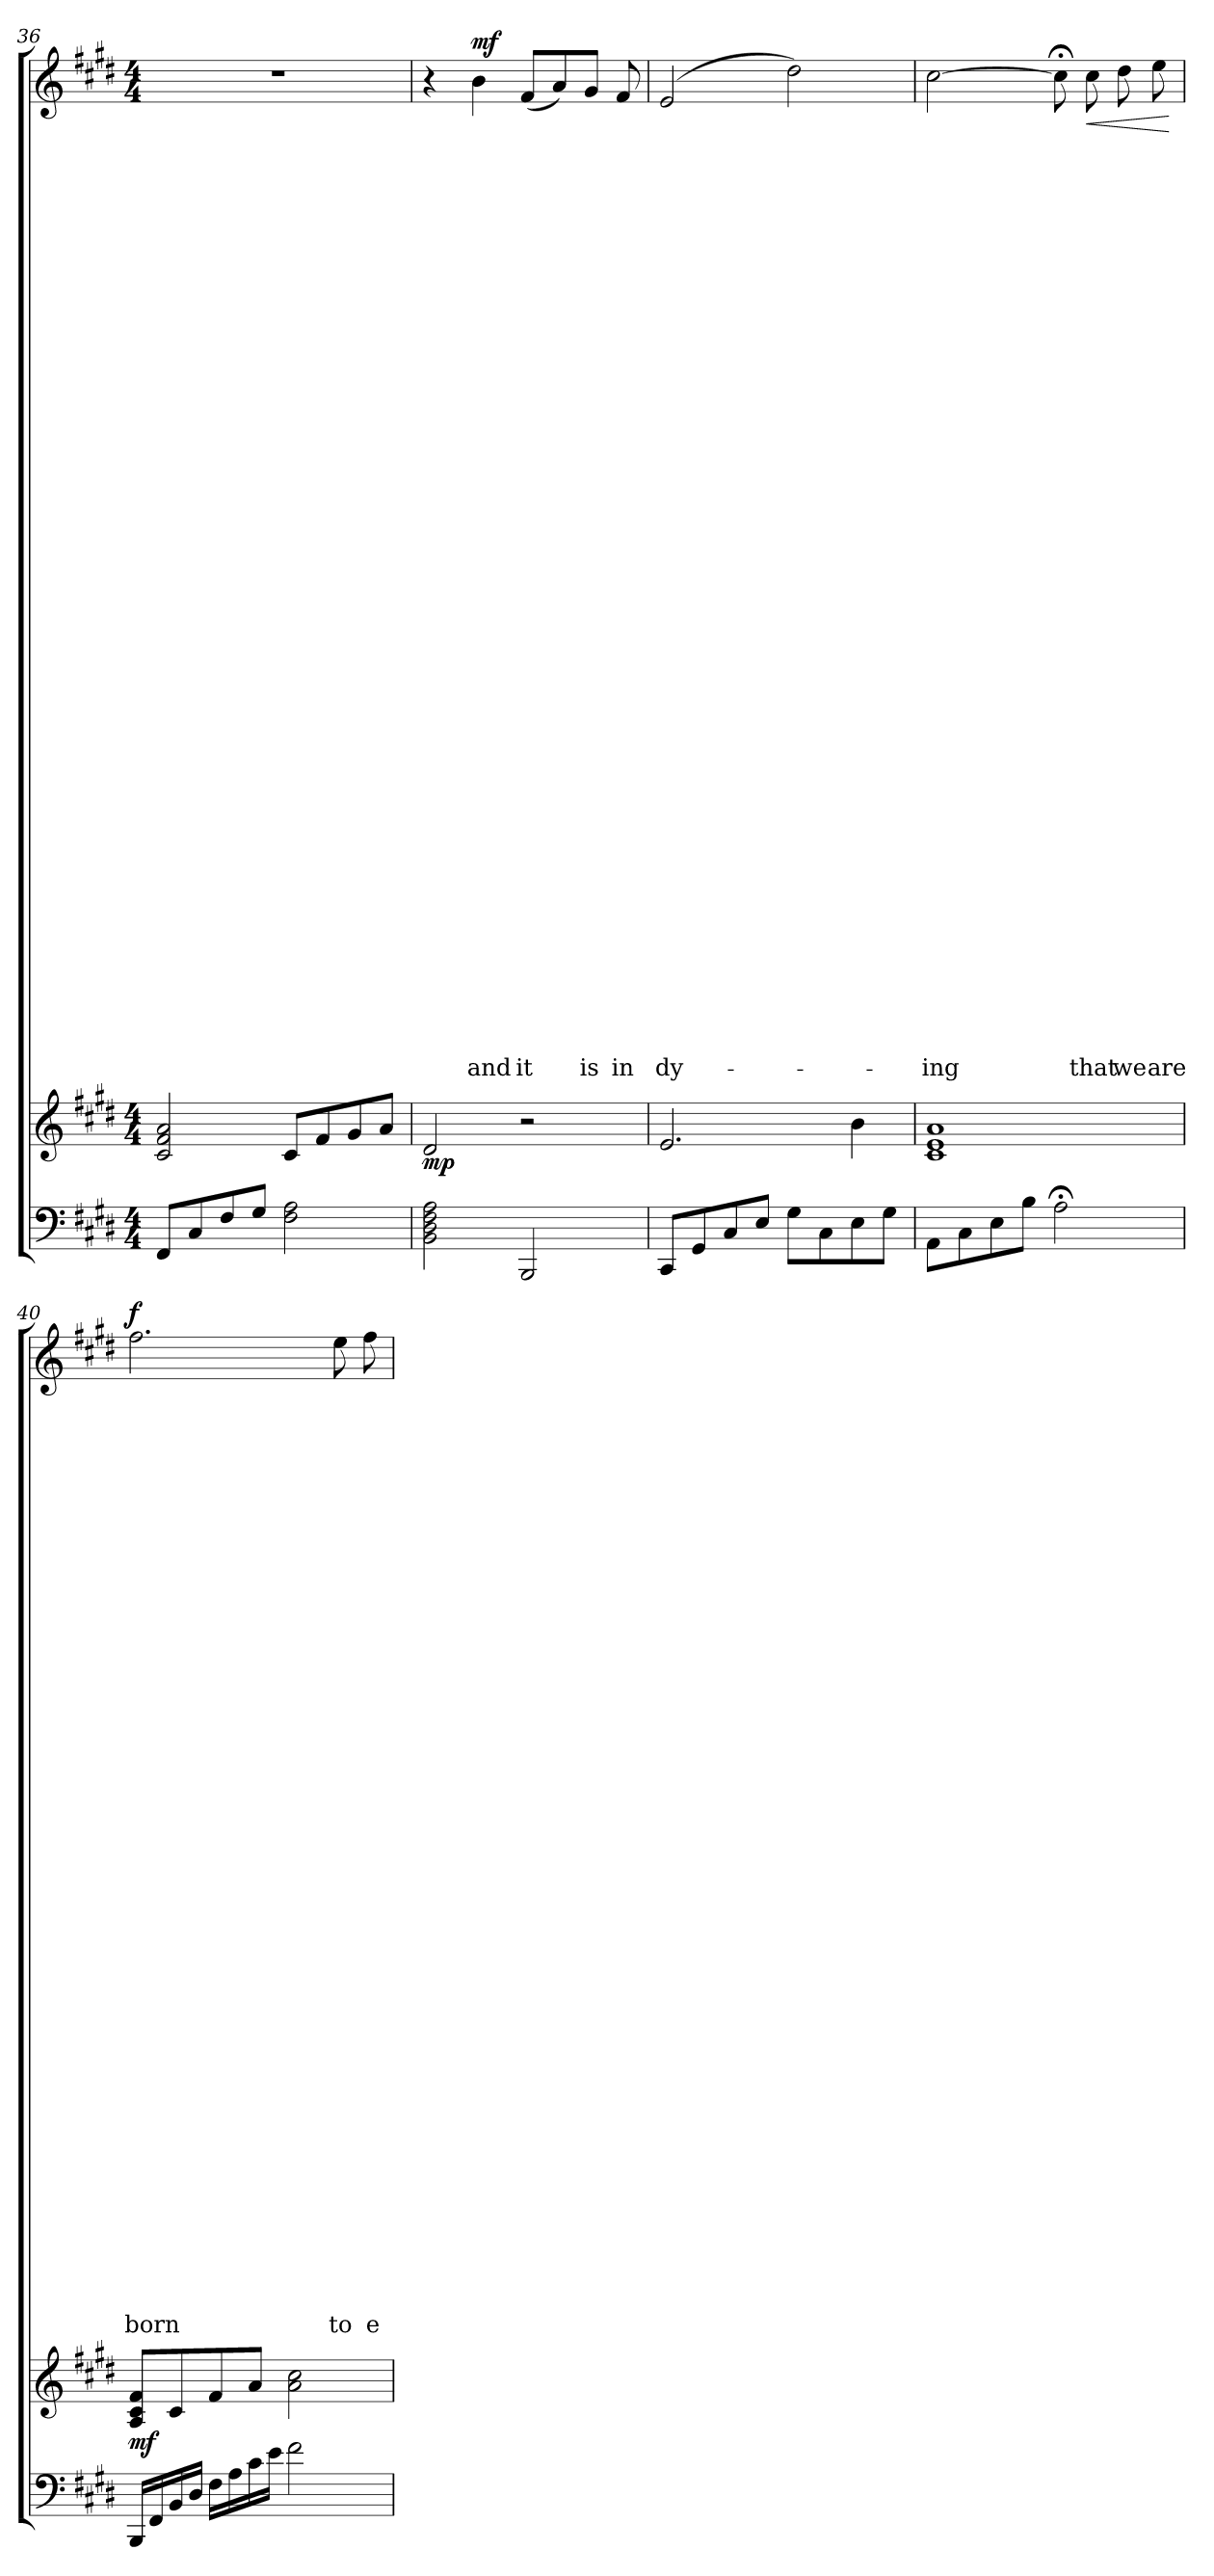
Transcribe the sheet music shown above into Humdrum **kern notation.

**kern	**kern	**dynam	**kern	**text	**text	**text	**text	**text	**text	**text	**text	**text	**text	**text	**text	**text	**text	**text	**text	**text	**text	**text	**text	**text	**text	**text	**text	**text	**text	**text	**text	**text	**text	**text	**text	**text	**text	**text	**text	**text	**text	**text	**text	**text	**dynam
*part2	*part2	*part2	*part1	*part1	*part1	*part1	*part1	*part1	*part1	*part1	*part1	*part1	*part1	*part1	*part1	*part1	*part1	*part1	*part1	*part1	*part1	*part1	*part1	*part1	*part1	*part1	*part1	*part1	*part1	*part1	*part1	*part1	*part1	*part1	*part1	*part1	*part1	*part1	*part1	*part1	*part1	*part1	*part1	*part1	*part1
*staff3	*staff2	*staff2/3	*staff1	*staff1	*staff1	*staff1	*staff1	*staff1	*staff1	*staff1	*staff1	*staff1	*staff1	*staff1	*staff1	*staff1	*staff1	*staff1	*staff1	*staff1	*staff1	*staff1	*staff1	*staff1	*staff1	*staff1	*staff1	*staff1	*staff1	*staff1	*staff1	*staff1	*staff1	*staff1	*staff1	*staff1	*staff1	*staff1	*staff1	*staff1	*staff1	*staff1	*staff1	*staff1	*staff1
*clefF4	*clefG2	*	*clefG2	*	*	*	*	*	*	*	*	*	*	*	*	*	*	*	*	*	*	*	*	*	*	*	*	*	*	*	*	*	*	*	*	*	*	*	*	*	*	*	*	*	*
*k[f#c#g#d#]	*k[f#c#g#d#]	*	*k[f#c#g#d#]	*	*	*	*	*	*	*	*	*	*	*	*	*	*	*	*	*	*	*	*	*	*	*	*	*	*	*	*	*	*	*	*	*	*	*	*	*	*	*	*	*	*
*E:	*E:	*	*E:	*	*	*	*	*	*	*	*	*	*	*	*	*	*	*	*	*	*	*	*	*	*	*	*	*	*	*	*	*	*	*	*	*	*	*	*	*	*	*	*	*	*
*M4/4	*M4/4	*	*M4/4	*	*	*	*	*	*	*	*	*	*	*	*	*	*	*	*	*	*	*	*	*	*	*	*	*	*	*	*	*	*	*	*	*	*	*	*	*	*	*	*	*	*
=36	=36	=36	=36	=36	=36	=36	=36	=36	=36	=36	=36	=36	=36	=36	=36	=36	=36	=36	=36	=36	=36	=36	=36	=36	=36	=36	=36	=36	=36	=36	=36	=36	=36	=36	=36	=36	=36	=36	=36	=36	=36	=36	=36	=36	=36
*	*^	*	*	*	*	*	*	*	*	*	*	*	*	*	*	*	*	*	*	*	*	*	*	*	*	*	*	*	*	*	*	*	*	*	*	*	*	*	*	*	*	*	*	*	*
*	*	*^	*	*	*	*	*	*	*	*	*	*	*	*	*	*	*	*	*	*	*	*	*	*	*	*	*	*	*	*	*	*	*	*	*	*	*	*	*	*	*	*	*	*	*	*
8FF#/L	2c#/ 2f#/ 2a/	1ryy	1ryy	.	1rdd	.	.	.	.	.	.	.	.	.	.	.	.	.	.	.	.	.	.	.	.	.	.	.	.	.	.	.	.	.	.	.	.	.	.	.	.	.	.	.	.	.	.
8C#/	.	.	.	.	.	.	.	.	.	.	.	.	.	.	.	.	.	.	.	.	.	.	.	.	.	.	.	.	.	.	.	.	.	.	.	.	.	.	.	.	.	.	.	.	.	.	.
8F#/	.	.	.	.	.	.	.	.	.	.	.	.	.	.	.	.	.	.	.	.	.	.	.	.	.	.	.	.	.	.	.	.	.	.	.	.	.	.	.	.	.	.	.	.	.	.	.
8G#/J	.	.	.	.	.	.	.	.	.	.	.	.	.	.	.	.	.	.	.	.	.	.	.	.	.	.	.	.	.	.	.	.	.	.	.	.	.	.	.	.	.	.	.	.	.	.	.
2F#\ 2A\	8c#/L	.	.	.	.	.	.	.	.	.	.	.	.	.	.	.	.	.	.	.	.	.	.	.	.	.	.	.	.	.	.	.	.	.	.	.	.	.	.	.	.	.	.	.	.	.	.
.	8f#/	.	.	.	.	.	.	.	.	.	.	.	.	.	.	.	.	.	.	.	.	.	.	.	.	.	.	.	.	.	.	.	.	.	.	.	.	.	.	.	.	.	.	.	.	.	.
.	8g#/	.	.	.	.	.	.	.	.	.	.	.	.	.	.	.	.	.	.	.	.	.	.	.	.	.	.	.	.	.	.	.	.	.	.	.	.	.	.	.	.	.	.	.	.	.	.
.	8a/J	.	.	.	.	.	.	.	.	.	.	.	.	.	.	.	.	.	.	.	.	.	.	.	.	.	.	.	.	.	.	.	.	.	.	.	.	.	.	.	.	.	.	.	.	.	.
!!LO:LB:g=z
=37	=37	=37	=37	=37	=37	=37	=37	=37	=37	=37	=37	=37	=37	=37	=37	=37	=37	=37	=37	=37	=37	=37	=37	=37	=37	=37	=37	=37	=37	=37	=37	=37	=37	=37	=37	=37	=37	=37	=37	=37	=37	=37	=37	=37	=37	=37	=37
!	!	!	!	!LO:DY:b	!	!	!	!	!	!	!	!	!	!	!	!	!	!	!	!	!	!	!	!	!	!	!	!	!	!	!	!	!	!	!	!	!	!	!	!	!	!	!	!	!	!	!
2BB\ 2D#\ 2F#\ 2A\	2d#/	1ryy	1ryy	mp	4r	.	.	.	.	.	.	.	.	.	.	.	.	.	.	.	.	.	.	.	.	.	.	.	.	.	.	.	.	.	.	.	.	.	.	.	.	.	.	.	.	.	.
!	!	!	!	!	!	!	!	!	!	!	!	!	!	!	!	!	!	!	!	!	!	!	!	!	!	!	!	!	!	!	!	!	!	!	!	!	!	!	!	!	!	!	!	!	!	!LO:LY:b	!LO:DY:a
.	.	.	.	.	4b\	.	.	.	.	.	.	.	.	.	.	.	.	.	.	.	.	.	.	.	.	.	.	.	.	.	.	.	.	.	.	.	.	.	.	.	.	.	.	.	.	and	mf
!	!	!	!	!	!	!	!	!	!	!	!	!	!	!	!	!	!	!	!	!	!	!	!	!	!	!	!	!	!	!	!	!	!	!	!	!	!	!	!	!	!	!	!	!	!	!LO:LY:b	!
2BBB/	2r	.	.	.	(<8f#/L	.	.	.	.	.	.	.	.	.	.	.	.	.	.	.	.	.	.	.	.	.	.	.	.	.	.	.	.	.	.	.	.	.	.	.	.	.	.	.	.	it	.
.	.	.	.	.	8a/)	.	.	.	.	.	.	.	.	.	.	.	.	.	.	.	.	.	.	.	.	.	.	.	.	.	.	.	.	.	.	.	.	.	.	.	.	.	.	.	.	.	.
!	!	!	!	!	!	!	!	!	!	!	!	!	!	!	!	!	!	!	!	!	!	!	!	!	!	!	!	!	!	!	!	!	!	!	!	!	!	!	!	!	!	!	!	!	!	!LO:LY:b	!
.	.	.	.	.	8g#/J	.	.	.	.	.	.	.	.	.	.	.	.	.	.	.	.	.	.	.	.	.	.	.	.	.	.	.	.	.	.	.	.	.	.	.	.	.	.	.	.	is	.
!	!	!	!	!	!	!	!	!	!	!	!	!	!	!	!	!	!	!	!	!	!	!	!	!	!	!	!	!	!	!	!	!	!	!	!	!	!	!	!	!	!	!	!	!	!	!LO:LY:b	!
.	.	.	.	.	8f#/	.	.	.	.	.	.	.	.	.	.	.	.	.	.	.	.	.	.	.	.	.	.	.	.	.	.	.	.	.	.	.	.	.	.	.	.	.	.	.	.	in	.
=38	=38	=38	=38	=38	=38	=38	=38	=38	=38	=38	=38	=38	=38	=38	=38	=38	=38	=38	=38	=38	=38	=38	=38	=38	=38	=38	=38	=38	=38	=38	=38	=38	=38	=38	=38	=38	=38	=38	=38	=38	=38	=38	=38	=38	=38	=38	=38
!	!	!	!	!	!	!	!	!	!	!	!	!	!	!	!	!	!	!	!	!	!	!	!	!	!	!	!	!	!	!	!	!	!	!	!	!	!	!	!	!	!	!	!	!	!	!LO:LY:b	!
8CC#/L	2.e/	1ryy	1ryy	.	(2e/	.	.	.	.	.	.	.	.	.	.	.	.	.	.	.	.	.	.	.	.	.	.	.	.	.	.	.	.	.	.	.	.	.	.	.	.	.	.	.	.	dy-	.
8GG#/	.	.	.	.	.	.	.	.	.	.	.	.	.	.	.	.	.	.	.	.	.	.	.	.	.	.	.	.	.	.	.	.	.	.	.	.	.	.	.	.	.	.	.	.	.	.	.
8C#/	.	.	.	.	.	.	.	.	.	.	.	.	.	.	.	.	.	.	.	.	.	.	.	.	.	.	.	.	.	.	.	.	.	.	.	.	.	.	.	.	.	.	.	.	.	.	.
8E/J	.	.	.	.	.	.	.	.	.	.	.	.	.	.	.	.	.	.	.	.	.	.	.	.	.	.	.	.	.	.	.	.	.	.	.	.	.	.	.	.	.	.	.	.	.	.	.
8G#\L	.	.	.	.	2dd#\)	.	.	.	.	.	.	.	.	.	.	.	.	.	.	.	.	.	.	.	.	.	.	.	.	.	.	.	.	.	.	.	.	.	.	.	.	.	.	.	.	.	.
8C#\	.	.	.	.	.	.	.	.	.	.	.	.	.	.	.	.	.	.	.	.	.	.	.	.	.	.	.	.	.	.	.	.	.	.	.	.	.	.	.	.	.	.	.	.	.	.	.
8E\	4b\	.	.	.	.	.	.	.	.	.	.	.	.	.	.	.	.	.	.	.	.	.	.	.	.	.	.	.	.	.	.	.	.	.	.	.	.	.	.	.	.	.	.	.	.	.	.
8G#\J	.	.	.	.	.	.	.	.	.	.	.	.	.	.	.	.	.	.	.	.	.	.	.	.	.	.	.	.	.	.	.	.	.	.	.	.	.	.	.	.	.	.	.	.	.	.	.
=39	=39	=39	=39	=39	=39	=39	=39	=39	=39	=39	=39	=39	=39	=39	=39	=39	=39	=39	=39	=39	=39	=39	=39	=39	=39	=39	=39	=39	=39	=39	=39	=39	=39	=39	=39	=39	=39	=39	=39	=39	=39	=39	=39	=39	=39	=39	=39
!	!	!	!	!	!	!	!	!	!	!	!	!	!	!	!	!	!	!	!	!	!	!	!	!	!	!	!	!	!	!	!	!	!	!	!	!	!	!	!	!	!	!	!	!	!	!LO:LY:b	!
8AA\L	1c# 1e 1a	1ryy	1ryy	.	[<2cc#\	.	.	.	.	.	.	.	.	.	.	.	.	.	.	.	.	.	.	.	.	.	.	.	.	.	.	.	.	.	.	.	.	.	.	.	.	.	.	.	.	-ing	.
8C#\	.	.	.	.	.	.	.	.	.	.	.	.	.	.	.	.	.	.	.	.	.	.	.	.	.	.	.	.	.	.	.	.	.	.	.	.	.	.	.	.	.	.	.	.	.	.	.
8E\	.	.	.	.	.	.	.	.	.	.	.	.	.	.	.	.	.	.	.	.	.	.	.	.	.	.	.	.	.	.	.	.	.	.	.	.	.	.	.	.	.	.	.	.	.	.	.
8B\J	.	.	.	.	.	.	.	.	.	.	.	.	.	.	.	.	.	.	.	.	.	.	.	.	.	.	.	.	.	.	.	.	.	.	.	.	.	.	.	.	.	.	.	.	.	.	.
2A;<\	.	.	.	.	8cc#;<\]	.	.	.	.	.	.	.	.	.	.	.	.	.	.	.	.	.	.	.	.	.	.	.	.	.	.	.	.	.	.	.	.	.	.	.	.	.	.	.	.	.	.
!	!	!	!	!	!	!	!	!	!	!	!	!	!	!	!	!	!	!	!	!	!	!	!	!	!	!	!	!	!	!	!	!	!	!	!	!	!	!	!	!	!	!	!	!	!	!LO:LY:b	!LO:HP:b
.	.	.	.	.	8cc#\	.	.	.	.	.	.	.	.	.	.	.	.	.	.	.	.	.	.	.	.	.	.	.	.	.	.	.	.	.	.	.	.	.	.	.	.	.	.	.	.	that	<
!	!	!	!	!	!	!	!	!	!	!	!	!	!	!	!	!	!	!	!	!	!	!	!	!	!	!	!	!	!	!	!	!	!	!	!	!	!	!	!	!	!	!	!	!	!	!LO:LY:b	!
.	.	.	.	.	8dd#\	.	.	.	.	.	.	.	.	.	.	.	.	.	.	.	.	.	.	.	.	.	.	.	.	.	.	.	.	.	.	.	.	.	.	.	.	.	.	.	.	we	.
!	!	!	!	!	!	!	!	!	!	!	!	!	!	!	!	!	!	!	!	!	!	!	!	!	!	!	!	!	!	!	!	!	!	!	!	!	!	!	!	!	!	!	!	!	!	!LO:LY:b	!
.	.	.	.	.	8ee\	.	.	.	.	.	.	.	.	.	.	.	.	.	.	.	.	.	.	.	.	.	.	.	.	.	.	.	.	.	.	.	.	.	.	.	.	.	.	.	.	are	.
*	*v	*v	*v	*	*	*	*	*	*	*	*	*	*	*	*	*	*	*	*	*	*	*	*	*	*	*	*	*	*	*	*	*	*	*	*	*	*	*	*	*	*	*	*	*	*	*	*
.	.	.	.	.	.	.	.	.	.	.	.	.	.	.	.	.	.	.	.	.	.	.	.	.	.	.	.	.	.	.	.	.	.	.	.	.	.	.	.	.	.	.	.	.	[
=40	=40	=40	=40	=40	=40	=40	=40	=40	=40	=40	=40	=40	=40	=40	=40	=40	=40	=40	=40	=40	=40	=40	=40	=40	=40	=40	=40	=40	=40	=40	=40	=40	=40	=40	=40	=40	=40	=40	=40	=40	=40	=40	=40	=40	=40
*	*^	*	*	*	*	*	*	*	*	*	*	*	*	*	*	*	*	*	*	*	*	*	*	*	*	*	*	*	*	*	*	*	*	*	*	*	*	*	*	*	*	*	*	*	*
*	*	*^	*	*	*	*	*	*	*	*	*	*	*	*	*	*	*	*	*	*	*	*	*	*	*	*	*	*	*	*	*	*	*	*	*	*	*	*	*	*	*	*	*	*	*	*
!	!	!	!	!LO:DY:b	!	!	!	!	!	!	!	!	!	!	!	!	!	!	!	!	!	!	!	!	!	!	!	!	!	!	!	!	!	!	!	!	!	!	!	!	!	!	!	!	!	!LO:LY:b	!LO:DY:a
16BBB/LL	8A/ 8c#/ 8f#/L	1ryy	1ryy	mf	2.ff#\	.	.	.	.	.	.	.	.	.	.	.	.	.	.	.	.	.	.	.	.	.	.	.	.	.	.	.	.	.	.	.	.	.	.	.	.	.	.	.	.	born	f
16FF#/	.	.	.	.	.	.	.	.	.	.	.	.	.	.	.	.	.	.	.	.	.	.	.	.	.	.	.	.	.	.	.	.	.	.	.	.	.	.	.	.	.	.	.	.	.	.	.
16BB/	8c#/	.	.	.	.	.	.	.	.	.	.	.	.	.	.	.	.	.	.	.	.	.	.	.	.	.	.	.	.	.	.	.	.	.	.	.	.	.	.	.	.	.	.	.	.	.	.
16D#/JJ	.	.	.	.	.	.	.	.	.	.	.	.	.	.	.	.	.	.	.	.	.	.	.	.	.	.	.	.	.	.	.	.	.	.	.	.	.	.	.	.	.	.	.	.	.	.	.
16F#\LL	8f#/	.	.	.	.	.	.	.	.	.	.	.	.	.	.	.	.	.	.	.	.	.	.	.	.	.	.	.	.	.	.	.	.	.	.	.	.	.	.	.	.	.	.	.	.	.	.
16A\	.	.	.	.	.	.	.	.	.	.	.	.	.	.	.	.	.	.	.	.	.	.	.	.	.	.	.	.	.	.	.	.	.	.	.	.	.	.	.	.	.	.	.	.	.	.	.
16c#\	8a/J	.	.	.	.	.	.	.	.	.	.	.	.	.	.	.	.	.	.	.	.	.	.	.	.	.	.	.	.	.	.	.	.	.	.	.	.	.	.	.	.	.	.	.	.	.	.
16e\JJ	.	.	.	.	.	.	.	.	.	.	.	.	.	.	.	.	.	.	.	.	.	.	.	.	.	.	.	.	.	.	.	.	.	.	.	.	.	.	.	.	.	.	.	.	.	.	.
2f#\	2a\ 2cc#\	.	.	.	.	.	.	.	.	.	.	.	.	.	.	.	.	.	.	.	.	.	.	.	.	.	.	.	.	.	.	.	.	.	.	.	.	.	.	.	.	.	.	.	.	.	.
!	!	!	!	!	!	!	!	!	!	!	!	!	!	!	!	!	!	!	!	!	!	!	!	!	!	!	!	!	!	!	!	!	!	!	!	!	!	!	!	!	!	!	!	!	!	!LO:LY:b	!
.	.	.	.	.	8ee\	.	.	.	.	.	.	.	.	.	.	.	.	.	.	.	.	.	.	.	.	.	.	.	.	.	.	.	.	.	.	.	.	.	.	.	.	.	.	.	.	to	.
!	!	!	!	!	!	!	!	!	!	!	!	!	!	!	!	!	!	!	!	!	!	!	!	!	!	!	!	!	!	!	!	!	!	!	!	!	!	!	!	!	!	!	!	!	!	!LO:LY:b	!
.	.	.	.	.	8ff#\	.	.	.	.	.	.	.	.	.	.	.	.	.	.	.	.	.	.	.	.	.	.	.	.	.	.	.	.	.	.	.	.	.	.	.	.	.	.	.	.	e-	.
*	*v	*v	*v	*	*	*	*	*	*	*	*	*	*	*	*	*	*	*	*	*	*	*	*	*	*	*	*	*	*	*	*	*	*	*	*	*	*	*	*	*	*	*	*	*	*	*	*
=	=	=	=	=	=	=	=	=	=	=	=	=	=	=	=	=	=	=	=	=	=	=	=	=	=	=	=	=	=	=	=	=	=	=	=	=	=	=	=	=	=	=	=	=	=
*-	*-	*-	*-	*-	*-	*-	*-	*-	*-	*-	*-	*-	*-	*-	*-	*-	*-	*-	*-	*-	*-	*-	*-	*-	*-	*-	*-	*-	*-	*-	*-	*-	*-	*-	*-	*-	*-	*-	*-	*-	*-	*-	*-	*-	*-
